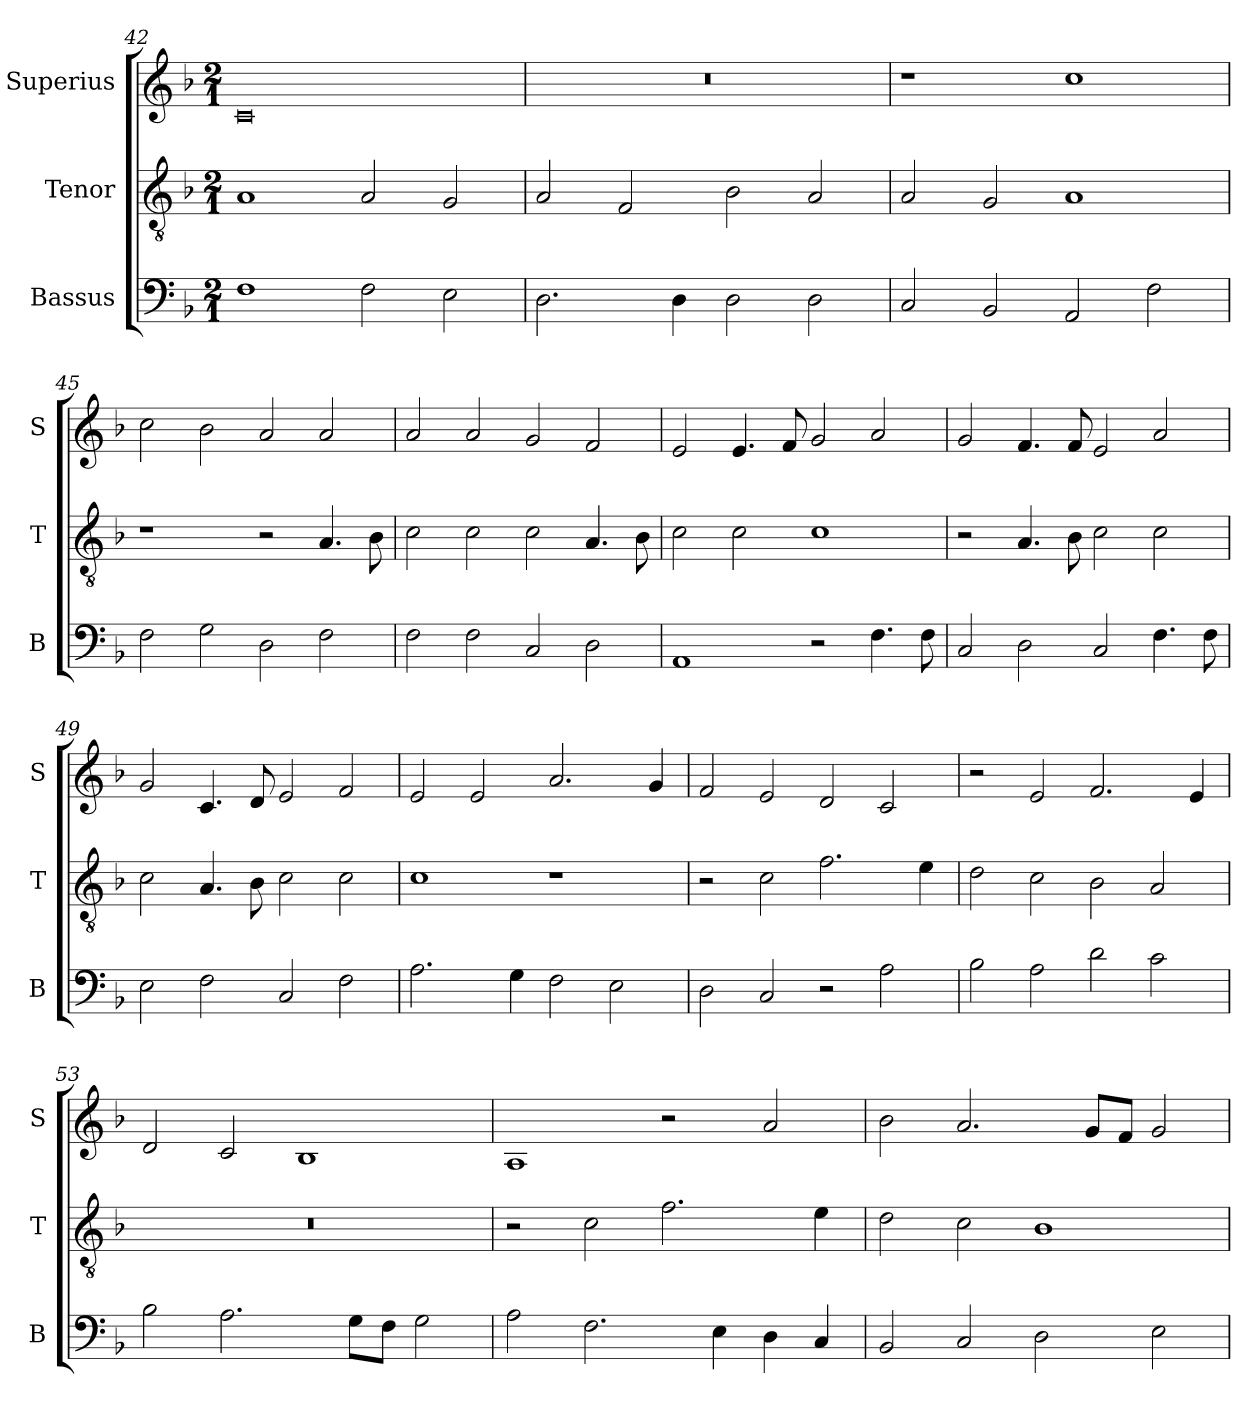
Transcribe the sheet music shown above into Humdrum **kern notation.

**kern	**kern	**kern
*part3	*part2	*part1
*staff3	*staff2	*staff1
*I"Bassus	*I"Tenor	*I"Superius
*I'B	*I'T	*I'S
*clefF4	*clefGv2	*clefG2
*k[b-]	*k[b-]	*k[b-]
*F:	*F:	*F:
*M2/1	*M2/1	*M2/1
=42	=42	=42
1F	1A	0c
2F	2A	.
2E	2G	.
=43	=43	=43
2.D	2A	0r
.	2F	.
4D	.	.
2D	2B-	.
2D	2A	.
=44	=44	=44
2C	2A	1r
2BB-	2G	.
2AA	1A	1cc
2F	.	.
=45	=45	=45
2F	1r	2cc
2G	.	2b-
2D	2r	2a
2F	4.A	2a
.	8B-	.
=46	=46	=46
2F	2c	2a
2F	2c	2a
2C	2c	2g
2D	4.A	2f
.	8B-	.
=47	=47	=47
1AA	2c	2e
.	2c	4.e
.	.	8f
2r	1c	2g
4.F	.	2a
8F	.	.
=48	=48	=48
2C	2r	2g
2D	4.A	4.f
.	8B-	8f
2C	2c	2e
4.F	2c	2a
8F	.	.
=49	=49	=49
2E	2c	2g
2F	4.A	4.c
.	8B-	8d
2C	2c	2e
2F	2c	2f
=50	=50	=50
2.A	1c	2e
.	.	2e
4G	.	.
2F	1r	2.a
2E	.	.
.	.	4g
=51	=51	=51
2D	2r	2f
2C	2c	2e
2r	2.f	2d
2A	.	2c
.	4e	.
=52	=52	=52
2B-	2d	2r
2A	2c	2e
2d	2B-	2.f
2c	2A	.
.	.	4e
=53	=53	=53
2B-	0r	2d
2.A	.	2c
.	.	1B-
8GL	.	.
8FJ	.	.
2G	.	.
=54	=54	=54
2A	2r	1A
2.F	2c	.
.	2.f	2r
4E	.	.
4D	.	2a
4C	4e	.
=55	=55	=55
2BB-	2d	2b-
2C	2c	2.a
2D	1B-	.
.	.	8gL
.	.	8fJ
2E	.	2g
=	=	=
*-	*-	*-
